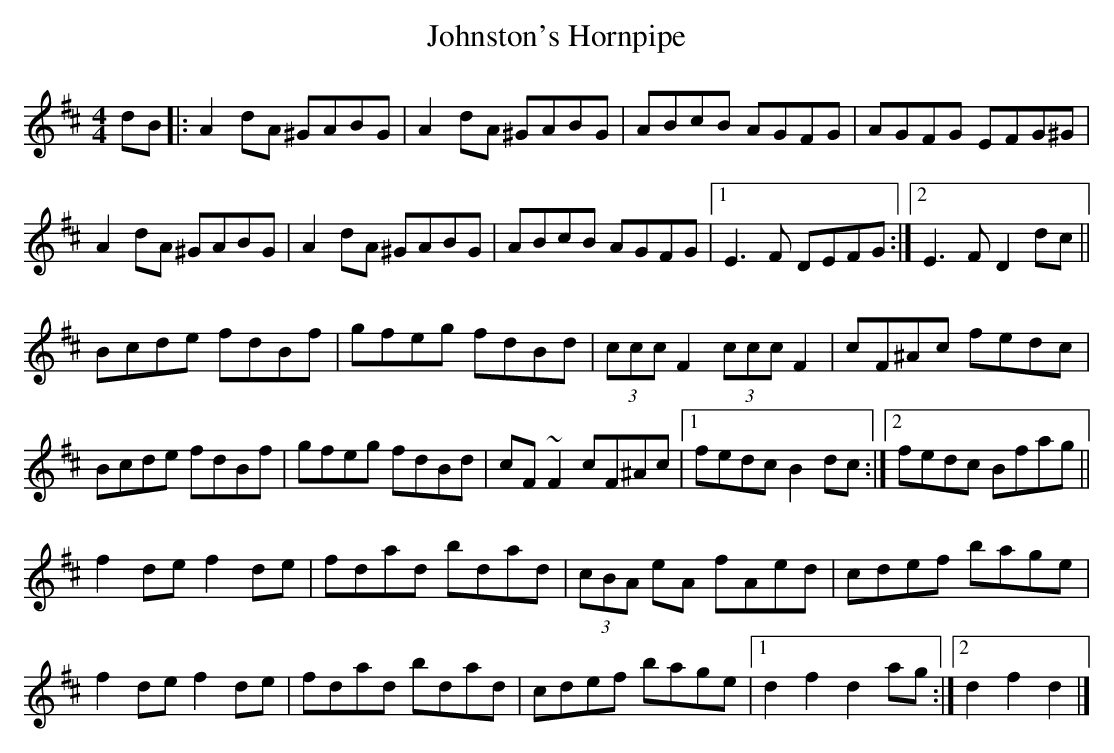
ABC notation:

X:1
T:Johnston's Hornpipe
M:4/4
K:D major
dB|:A2dA ^GABG|A2dA ^GABG|ABcB AGFG|AGFG EFG^G|
A2dA ^GABG|A2dA ^GABG|ABcB AGFG|1 E3F DEFG:|2 E3F D2dc||
Bcde fdBf|gfeg fdBd|(3ccc F2 (3ccc F2|cF^Ac fedc|
Bcde fdBf|gfeg fdBd|cF~F2 cF^Ac|1 fedc B2dc:|2 fedc Bfag||
f2de f2de|fdad bdad|(3cBA eA fAed|cdef bage|
f2de f2de|fdad bdad|cdef bage|1 d2f2 d2ag:|2 d2f2 d2|]
